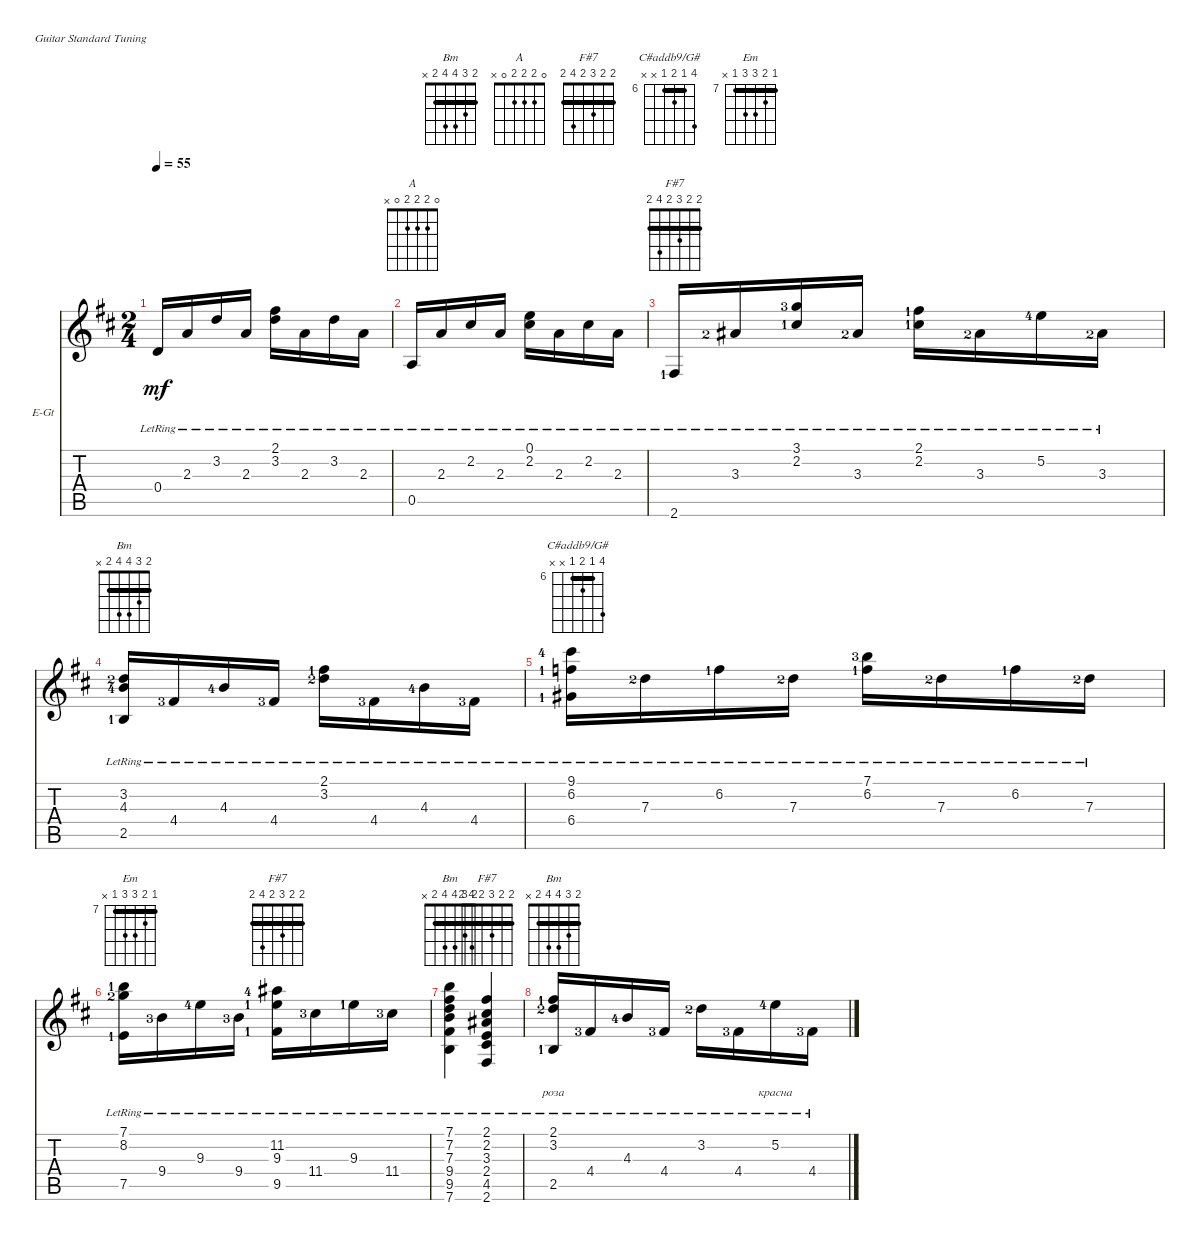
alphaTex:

\defaultSystemsLayout 4
\bracketExtendMode nobrackets
\firstSystemTrackNameOrientation horizontal
\otherSystemsTrackNameOrientation horizontal
\chordDiagramsInScore
\track ("Jazz Guitar" "E-Gt") {instrument electricguitarjazz}
\staff {score tabs}
\tuning (E4 B3 G3 D3 A2 E2)
\chord ("Bm" x x 7 9 9 7) {firstfret 7 barre 7}
\chord ("A" 0 2 2 2 0 x)
\chord ("Bm" 2 3 4 4 2 x) {barre 2}
\chord ("F#7" x 11 9 11 9 x) {firstfret 9 barre 9}
\chord ("F#7" 2 2 3 2 4 2) {barre (2 2 2)}
\chord ("C#addb9/G#" 9 6 7 6 x x) {firstfret 6 barre 6}
\chord ("Em" 7 8 9 9 7 x) {firstfret 7 barre 7}
\ts (2 4)
\tempo 55
\clef g2
\ks d
0.4{lr}.16{lyrics (0 "") lyrics (1 "") lyrics (2 "") lyrics (3 "") lyrics (4 "") dy mf} 2.3{lr}.16{lyrics (0 "") lyrics (1 "") lyrics (2 "") lyrics (3 "") lyrics (4 "")} 3.2{lr}.16{lyrics (0 "") lyrics (1 "") lyrics (2 "") lyrics (3 "") lyrics (4 "")} 2.3{lr}.16{lyrics (0 "") lyrics (1 "") lyrics (2 "") lyrics (3 "") lyrics (4 "")} (3.2{lr} 2.1{lr}).16{lyrics (0 "") lyrics (1 "") lyrics (2 "") lyrics (3 "") lyrics (4 "")} 2.3{lr}.16{lyrics (0 "") lyrics (1 "") lyrics (2 "") lyrics (3 "") lyrics (4 "")} 3.2{lr}.16{lyrics (0 "") lyrics (1 "") lyrics (2 "") lyrics (3 "") lyrics (4 "")} 2.3{lr}.16{lyrics (0 "") lyrics (1 "") lyrics (2 "") lyrics (3 "") lyrics (4 "")} |
0.5{lr}.16{ch "A" lyrics (0 "") lyrics (1 "") lyrics (2 "") lyrics (3 "") lyrics (4 "")} 2.3{lr}.16{lyrics (0 "") lyrics (1 "") lyrics (2 "") lyrics (3 "") lyrics (4 "")} 2.2{lr}.16{lyrics (0 "") lyrics (1 "") lyrics (2 "") lyrics (3 "") lyrics (4 "")} 2.3{lr}.16{lyrics (0 "") lyrics (1 "") lyrics (2 "") lyrics (3 "") lyrics (4 "")} (2.2{lr} 0.1{lr}).16{lyrics (0 "") lyrics (1 "") lyrics (2 "") lyrics (3 "") lyrics (4 "")} 2.3{lr}.16{lyrics (0 "") lyrics (1 "") lyrics (2 "") lyrics (3 "") lyrics (4 "")} 2.2{lr}.16{lyrics (0 "") lyrics (1 "") lyrics (2 "") lyrics (3 "") lyrics (4 "")} 2.3{lr}.16{lyrics (0 "") lyrics (1 "") lyrics (2 "") lyrics (3 "") lyrics (4 "")} |
2.6{lr lf 2}.16{ch "F#7" lyrics (0 "") lyrics (1 "") lyrics (2 "") lyrics (3 "") lyrics (4 "")} 3.3{lr lf 3}.16{lyrics (0 "") lyrics (1 "") lyrics (2 "") lyrics (3 "") lyrics (4 "")} (2.2{lr lf 2} 3.1{lr lf 4}).16{lyrics (0 "") lyrics (1 "") lyrics (2 "") lyrics (3 "") lyrics (4 "")} 3.3{lr lf 3}.16{lyrics (0 "") lyrics (1 "") lyrics (2 "") lyrics (3 "") lyrics (4 "")} (2.2{lr lf 2} 2.1{lr lf 2}).16{lyrics (0 "") lyrics (1 "") lyrics (2 "") lyrics (3 "") lyrics (4 "")} 3.3{lr lf 3}.16{lyrics (0 "") lyrics (1 "") lyrics (2 "") lyrics (3 "") lyrics (4 "")} 5.2{lr lf 5}.16{lyrics (0 "") lyrics (1 "") lyrics (2 "") lyrics (3 "") lyrics (4 "")} 3.3{lr lf 3}.16{lyrics (0 "") lyrics (1 "") lyrics (2 "") lyrics (3 "") lyrics (4 "")} |
(2.5{lr lf 2} 4.3{lr lf 5} 3.2{lr lf 3}).16{ch "Bm" lyrics (0 "") lyrics (1 "") lyrics (2 "") lyrics (3 "") lyrics (4 "")} 4.4{lr lf 4}.16{lyrics (0 "") lyrics (1 "") lyrics (2 "") lyrics (3 "") lyrics (4 "")} 4.3{lr lf 5}.16{lyrics (0 "") lyrics (1 "") lyrics (2 "") lyrics (3 "") lyrics (4 "")} 4.4{lr lf 4}.16{lyrics (0 "") lyrics (1 "") lyrics (2 "") lyrics (3 "") lyrics (4 "")} (3.2{lr lf 3} 2.1{lr lf 2}).16{lyrics (0 "") lyrics (1 "") lyrics (2 "") lyrics (3 "") lyrics (4 "")} 4.4{lr lf 4}.16{lyrics (0 "") lyrics (1 "") lyrics (2 "") lyrics (3 "") lyrics (4 "")} 4.3{lr lf 5}.16{lyrics (0 "") lyrics (1 "") lyrics (2 "") lyrics (3 "") lyrics (4 "")} 4.4{lr lf 4}.16{lyrics (0 "") lyrics (1 "") lyrics (2 "") lyrics (3 "") lyrics (4 "")} |
(6.4{lr lf 2} 6.2{lr lf 2} 9.1{lr lf 5}).16{ch "C#addb9/G#" lyrics (0 "") lyrics (1 "") lyrics (2 "") lyrics (3 "") lyrics (4 "")} 7.3{lr lf 3}.16{lyrics (0 "") lyrics (1 "") lyrics (2 "") lyrics (3 "") lyrics (4 "")} 6.2{lr lf 2}.16{lyrics (0 "") lyrics (1 "") lyrics (2 "") lyrics (3 "") lyrics (4 "")} 7.3{lr lf 3}.16{lyrics (0 "") lyrics (1 "") lyrics (2 "") lyrics (3 "") lyrics (4 "")} (6.2{lr lf 2} 7.1{lr lf 4}).16{lyrics (0 "") lyrics (1 "") lyrics (2 "") lyrics (3 "") lyrics (4 "")} 7.3{lr lf 3}.16{lyrics (0 "") lyrics (1 "") lyrics (2 "") lyrics (3 "") lyrics (4 "")} 6.2{lr lf 2}.16{lyrics (0 "") lyrics (1 "") lyrics (2 "") lyrics (3 "") lyrics (4 "")} 7.3{lr lf 3}.16{lyrics (0 "") lyrics (1 "") lyrics (2 "") lyrics (3 "") lyrics (4 "")} |
(7.5{lr lf 2} 8.2{lr lf 3} 7.1{lr lf 2}).16{ch "Em" lyrics (0 "") lyrics (1 "") lyrics (2 "") lyrics (3 "") lyrics (4 "")} 9.4{lr lf 4}.16{lyrics (0 "") lyrics (1 "") lyrics (2 "") lyrics (3 "") lyrics (4 "")} 9.3{lr lf 5}.16{lyrics (0 "") lyrics (1 "") lyrics (2 "") lyrics (3 "") lyrics (4 "")} 9.4{lr lf 4}.16{lyrics (0 "") lyrics (1 "") lyrics (2 "") lyrics (3 "") lyrics (4 "")} (9.5{lr lf 2} 9.3{lr lf 2} 11.2{lr lf 5}).16{ch "F#7" lyrics (0 "") lyrics (1 "") lyrics (2 "") lyrics (3 "") lyrics (4 "")} 11.4{lr lf 4}.16{lyrics (0 "") lyrics (1 "") lyrics (2 "") lyrics (3 "") lyrics (4 "")} 9.3{lr lf 2}.16{lyrics (0 "") lyrics (1 "") lyrics (2 "") lyrics (3 "") lyrics (4 "")} 11.4{lr lf 4}.16{lyrics (0 "") lyrics (1 "") lyrics (2 "") lyrics (3 "") lyrics (4 "")} |
(7.6{lr} 9.5{lr} 9.4{lr} 7.3{lr} 7.2{lr} 7.1{lr}).4{ch "Bm" lyrics (0 "") lyrics (1 "") lyrics (2 "") lyrics (3 "") lyrics (4 "")} (2.6{lr} 4.5{lr} 3.3{lr} 2.4{lr} 2.2{lr} 2.1{lr}).4{ch "F#7" lyrics (0 "") lyrics (1 "") lyrics (2 "") lyrics (3 "") lyrics (4 "")} |
(2.5{lr lf 2} 3.2{lr lf 3} 2.1{lr lf 2}).16{ch "Bm" lyrics (0 "") lyrics (1 "") lyrics (2 "роза") lyrics (3 "") lyrics (4 "")} 4.4{lr lf 4}.16{lyrics (0 "") lyrics (1 "") lyrics (2 "") lyrics (3 "") lyrics (4 "")} 4.3{lr lf 5}.16{lyrics (0 "") lyrics (1 "") lyrics (2 "") lyrics (3 "") lyrics (4 "")} 4.4{lr lf 4}.16{lyrics (0 "") lyrics (1 "") lyrics (2 "") lyrics (3 "") lyrics (4 "")} 3.2{lr lf 3}.16{lyrics (0 "") lyrics (1 "") lyrics (2 "") lyrics (3 "") lyrics (4 "")} 4.4{lr lf 4}.16{lyrics (0 "") lyrics (1 "") lyrics (2 "") lyrics (3 "") lyrics (4 "")} 5.2{lr lf 5}.16{lyrics (0 "") lyrics (1 "") lyrics (2 "красна") lyrics (3 "") lyrics (4 "")} 4.4{lr lf 4}.16{lyrics (0 "") lyrics (1 "") lyrics (2 "") lyrics (3 "") lyrics (4 "")}
